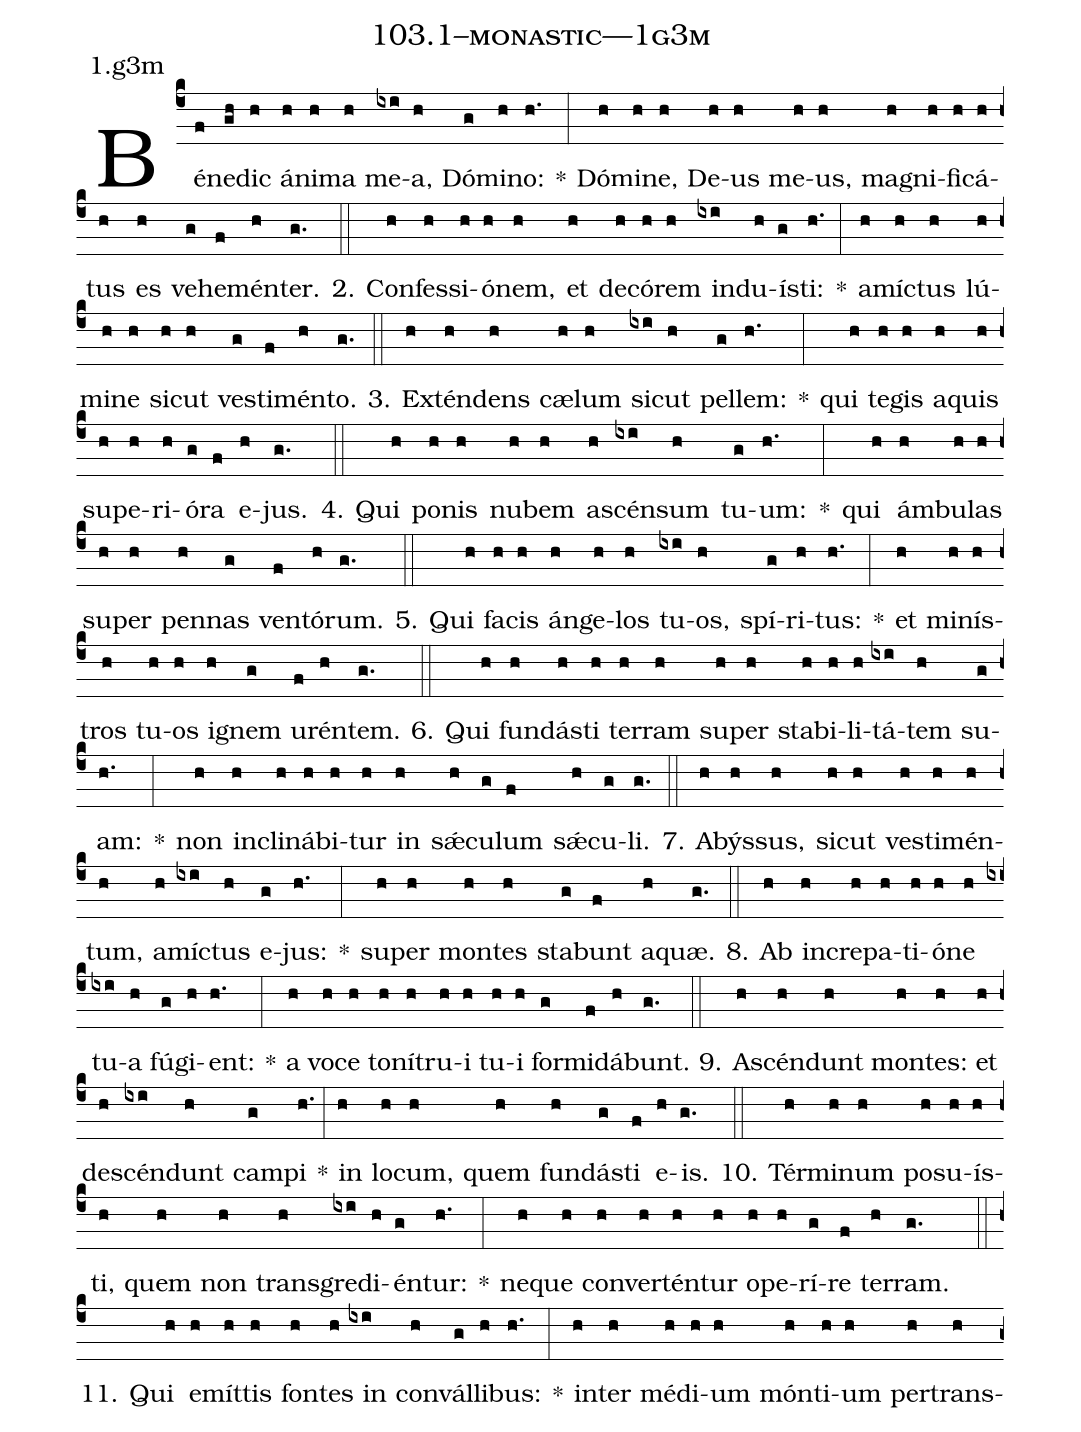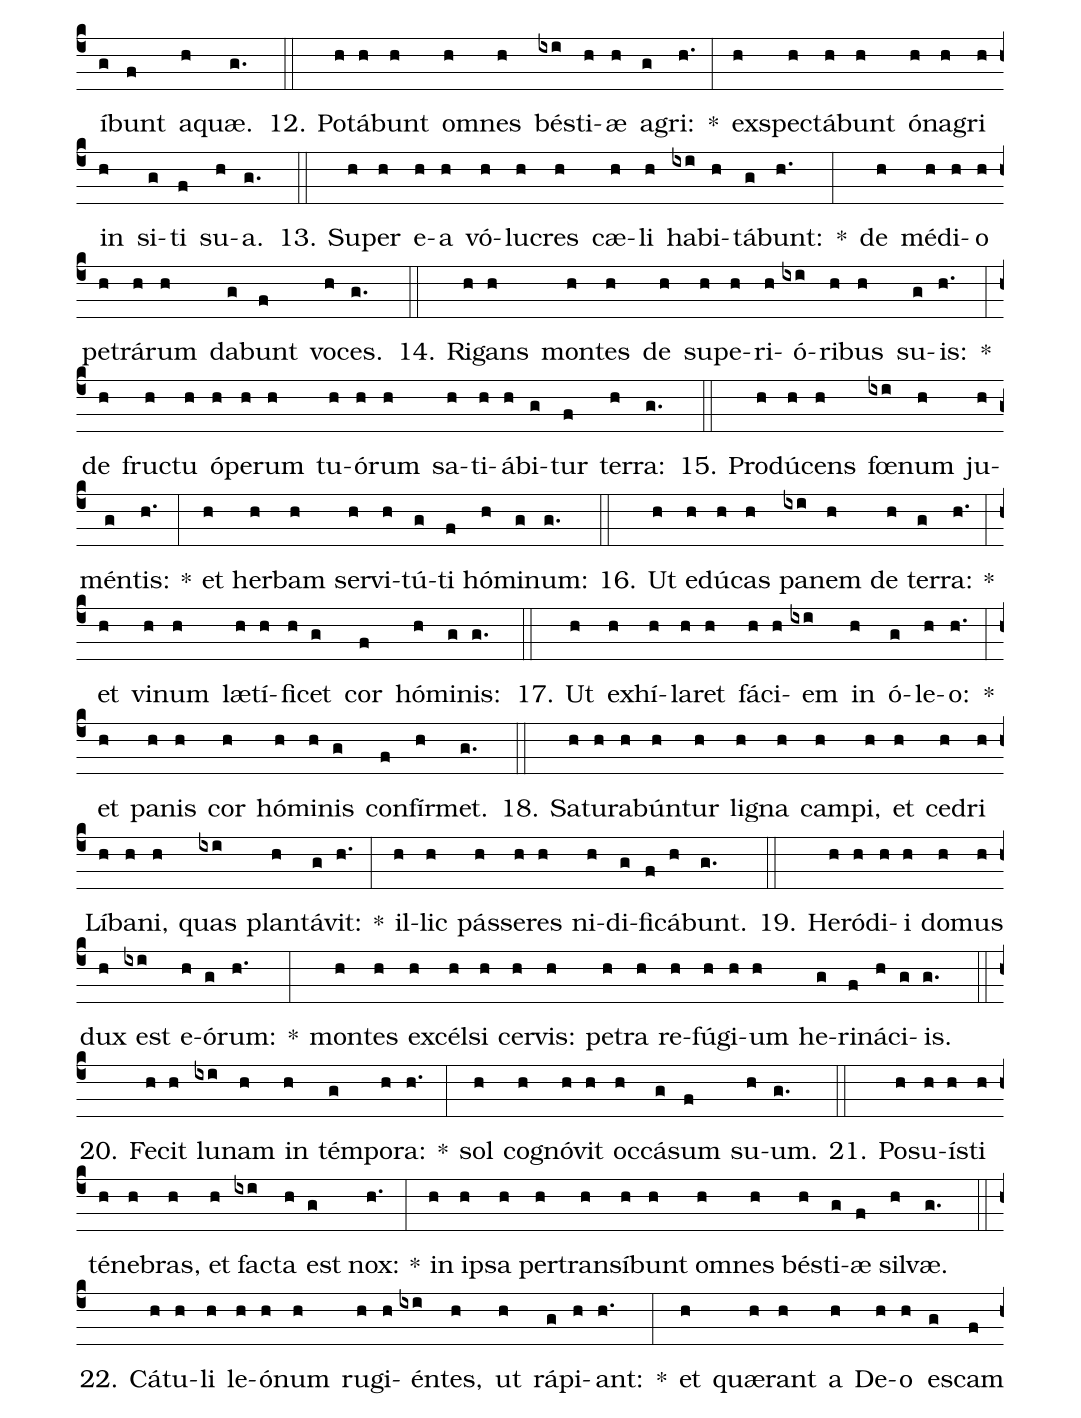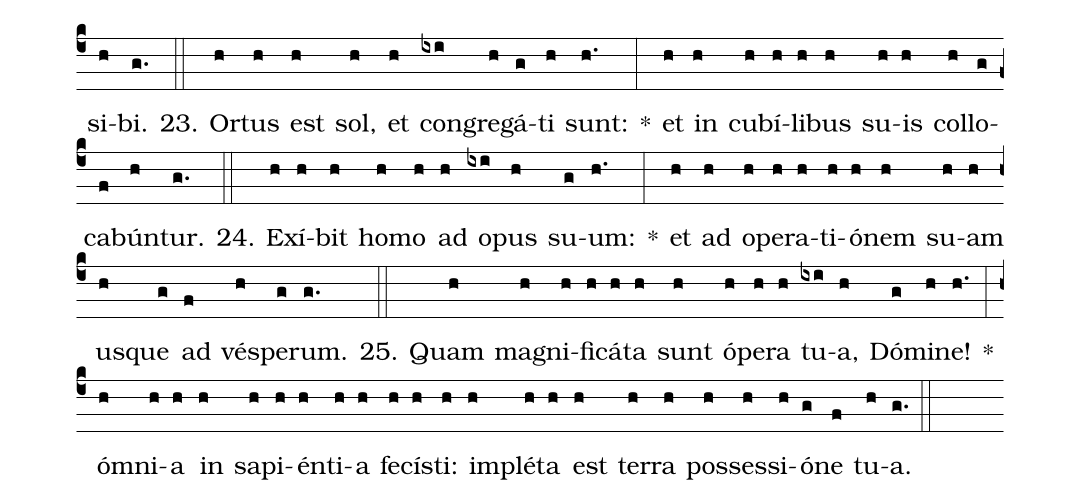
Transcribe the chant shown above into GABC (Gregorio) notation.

name: 103.1--monastic---1g3m;
annotation: 1.g3m;
%%
(c4)Bé(f)ne(gh)dic(h) á(h)ni(h)ma(h) me(ixi)a,(h) Dó(g)mi(h)no:(h.) *(:) Dó(h)mi(h)ne,(h) De(h)us(h) me(h)us,(h) ma(h)gni(h)fi(h)cá(h)tus(h) es(h) ve(g)he(f)mén(h)ter.(g.) (::)
2. Con(h)fes(h)si(h)ó(h)nem,(h) et(h) de(h)có(h)rem(h) ind(ixi)u(h)ís(g)ti:(h.) *(:) a(h)míc(h)tus(h) lú(h)mi(h)ne(h) sic(h)ut(h) ves(g)ti(f)mén(h)to.(g.) (::)
3. Ex(h)tén(h)dens(h) cæ(h)lum(h) sic(ixi)ut(h) pel(g)lem:(h.) *(:) qui(h) te(h)gis(h) a(h)quis(h) su(h)pe(h)ri(h)ó(g)ra(f) e(h)jus.(g.) (::)
4. Qui(h) po(h)nis(h) nu(h)bem(h) a(h)scén(ixi)sum(h) tu(g)um:(h.) *(:) qui(h) ám(h)bu(h)las(h) su(h)per(h) pen(h)nas(g) ven(f)tó(h)rum.(g.) (::)
5. Qui(h) fa(h)cis(h) án(h)ge(h)los(h) tu(ixi)os,(h) spí(g)ri(h)tus:(h.) *(:) et(h) mi(h)nís(h)tros(h) tu(h)os(h) i(h)gnem(g) u(f)rén(h)tem.(g.) (::)
6. Qui(h) fun(h)dás(h)ti(h) ter(h)ram(h) su(h)per(h) sta(h)bi(h)li(h)tá(ixi)tem(h) su(g)am:(h.) *(:) non(h) in(h)cli(h)ná(h)bi(h)tur(h) in(h) sǽ(h)cu(g)lum(f) sǽ(h)cu(g)li.(g.) (::)
7. A(h)býs(h)sus,(h) sic(h)ut(h) ves(h)ti(h)mén(h)tum,(h) a(h)míc(ixi)tus(h) e(g)jus:(h.) *(:) su(h)per(h) mon(h)tes(h) sta(g)bunt(f) a(h)quæ.(g.) (::)
8. Ab(h) in(h)cre(h)pa(h)ti(h)ó(h)ne(h) tu(ixi)a(h) fú(g)gi(h)ent:(h.) *(:) a(h) vo(h)ce(h) to(h)ní(h)tru(h)i(h) tu(h)i(h) for(g)mi(f)dá(h)bunt.(g.) (::)
9. A(h)scén(h)dunt(h) mon(h)tes:(h) et(h) de(h)scén(ixi)dunt(h) cam(g)pi(h.) *(:) in(h) lo(h)cum,(h) quem(h) fun(h)dás(g)ti(f) e(h)is.(g.) (::)
10. Tér(h)mi(h)num(h) po(h)su(h)ís(h)ti,(h) quem(h) non(h) trans(h)gre(ixi)di(h)én(g)tur:(h.) *(:) ne(h)que(h) con(h)ver(h)tén(h)tur(h) o(h)pe(h)rí(g)re(f) ter(h)ram.(g.) (::)
11. Qui(h) e(h)mít(h)tis(h) fon(h)tes(h) in(ixi) con(h)vál(g)li(h)bus:(h.) *(:) in(h)ter(h) mé(h)di(h)um(h) món(h)ti(h)um(h) per(h)trans(h)í(g)bunt(f) a(h)quæ.(g.) (::)
12. Po(h)tá(h)bunt(h) om(h)nes(h) bés(ixi)ti(h)æ(h) a(g)gri:(h.) *(:) ex(h)spec(h)tá(h)bunt(h) ó(h)na(h)gri(h) in(h) si(g)ti(f) su(h)a.(g.) (::)
13. Su(h)per(h) e(h)a(h) vó(h)lu(h)cres(h) cæ(h)li(h) ha(ixi)bi(h)tá(g)bunt:(h.) *(:) de(h) mé(h)di(h)o(h) pe(h)trá(h)rum(h) da(g)bunt(f) vo(h)ces.(g.) (::)
14. Ri(h)gans(h) mon(h)tes(h) de(h) su(h)pe(h)ri(h)ó(ixi)ri(h)bus(h) su(g)is:(h.) *(:) de(h) fruc(h)tu(h) ó(h)pe(h)rum(h) tu(h)ó(h)rum(h) sa(h)ti(h)á(h)bi(g)tur(f) ter(h)ra:(g.) (::)
15. Pro(h)dú(h)cens(h) fœ(ixi)num(h) ju(h)mén(g)tis:(h.) *(:) et(h) her(h)bam(h) ser(h)vi(h)tú(g)ti(f) hó(h)mi(g)num:(g.) (::)
16. Ut(h) e(h)dú(h)cas(h) pa(ixi)nem(h) de(h) ter(g)ra:(h.) *(:) et(h) vi(h)num(h) læ(h)tí(h)fi(h)cet(g) cor(f) hó(h)mi(g)nis:(g.) (::)
17. Ut(h) ex(h)hí(h)la(h)ret(h) fá(h)ci(h)em(ixi) in(h) ó(g)le(h)o:(h.) *(:) et(h) pa(h)nis(h) cor(h) hó(h)mi(h)nis(g) con(f)fír(h)met.(g.) (::)
18. Sa(h)tu(h)ra(h)bún(h)tur(h) li(h)gna(h) cam(h)pi,(h) et(h) ce(h)dri(h) Lí(h)ba(h)ni,(h) quas(ixi) plan(h)tá(g)vit:(h.) *(:) il(h)lic(h) pás(h)se(h)res(h) ni(h)di(g)fi(f)cá(h)bunt.(g.) (::)
19. He(h)ró(h)di(h)i(h) do(h)mus(h) dux(h) est(ixi) e(h)ó(g)rum:(h.) *(:) mon(h)tes(h) ex(h)cél(h)si(h) cer(h)vis:(h) pe(h)tra(h) re(h)fú(h)gi(h)um(h) he(g)ri(f)ná(h)ci(g)is.(g.) (::)
20. Fe(h)cit(h) lu(ixi)nam(h) in(h) tém(g)po(h)ra:(h.) *(:) sol(h) co(h)gnó(h)vit(h) oc(h)cá(g)sum(f) su(h)um.(g.) (::)
21. Po(h)su(h)ís(h)ti(h) té(h)ne(h)bras,(h) et(h) fac(ixi)ta(h) est(g) nox:(h.) *(:) in(h) ip(h)sa(h) per(h)trans(h)í(h)bunt(h) om(h)nes(h) bés(h)ti(g)æ(f) sil(h)væ.(g.) (::)
22. Cá(h)tu(h)li(h) le(h)ó(h)num(h) ru(h)gi(h)én(ixi)tes,(h) ut(h) rá(g)pi(h)ant:(h.) *(:) et(h) quæ(h)rant(h) a(h) De(h)o(h) es(g)cam(f) si(h)bi.(g.) (::)
23. Or(h)tus(h) est(h) sol,(h) et(h) con(ixi)gre(h)gá(g)ti(h) sunt:(h.) *(:) et(h) in(h) cu(h)bí(h)li(h)bus(h) su(h)is(h) col(h)lo(g)ca(f)bún(h)tur.(g.) (::)
24. Ex(h)í(h)bit(h) ho(h)mo(h) ad(h) o(ixi)pus(h) su(g)um:(h.) *(:) et(h) ad(h) o(h)pe(h)ra(h)ti(h)ó(h)nem(h) su(h)am(h) us(h)que(g) ad(f) vés(h)pe(g)rum.(g.) (::)
25. Quam(h) ma(h)gni(h)fi(h)cá(h)ta(h) sunt(h) ó(h)pe(h)ra(h) tu(ixi)a,(h) Dó(g)mi(h)ne!(h.) *(:) óm(h)ni(h)a(h) in(h) sa(h)pi(h)én(h)ti(h)a(h) fe(h)cís(h)ti:(h) im(h)plé(h)ta(h) est(h) ter(h)ra(h) pos(h)ses(h)si(h)ó(g)ne(f) tu(h)a.(g.) (::)
